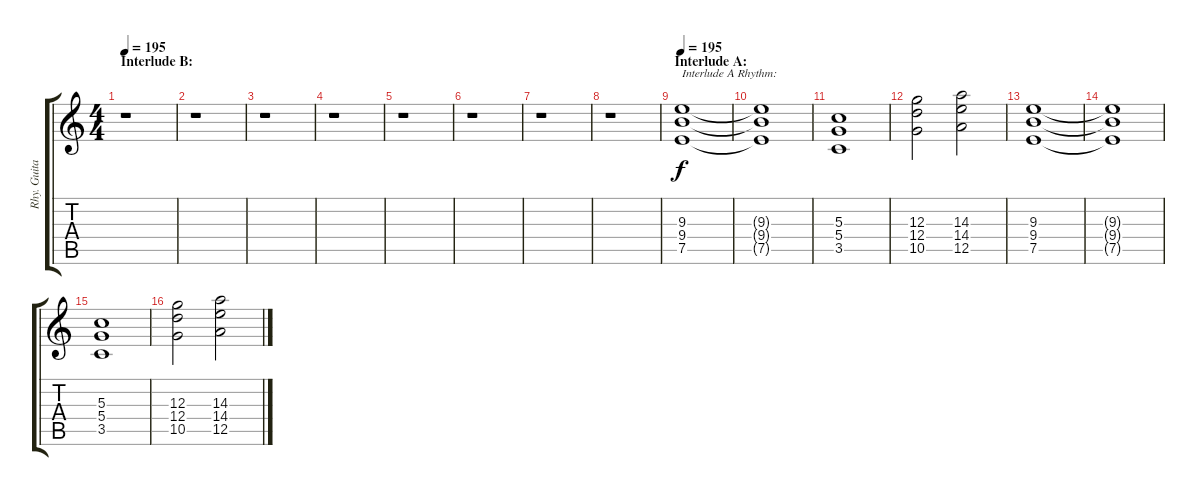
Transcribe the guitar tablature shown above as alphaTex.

\track ("Rhy. Guitar 2" "Rhy. Guita") {instrument distortionguitar}
\staff {score tabs}
\tuning (E4 B3 G3 D3 A2 E2) {hide}
\ts (4 4)
\section ("" "Interlude B:")
\tempo 195
\clef g2
\ks c
r.1{dy f} |
r.1 |
r.1 |
r.1 |
r.1 |
r.1 |
r.1 |
r.1 |
\section ("" "Interlude A:")
\tempo 195
(9.3 9.4 7.5).1{txt "Interlude A Rhythm:"} |
(9.3{t} 9.4{t} 7.5{t}).1 |
(5.3 5.4 3.5).1 |
(12.3 12.4 10.5).2 (14.3 14.4 12.5).2 |
(9.3 9.4 7.5).1 |
(9.3{t} 9.4{t} 7.5{t}).1 |
(5.3 5.4 3.5).1 |
(12.3 12.4 10.5).2 (14.3 14.4 12.5).2
